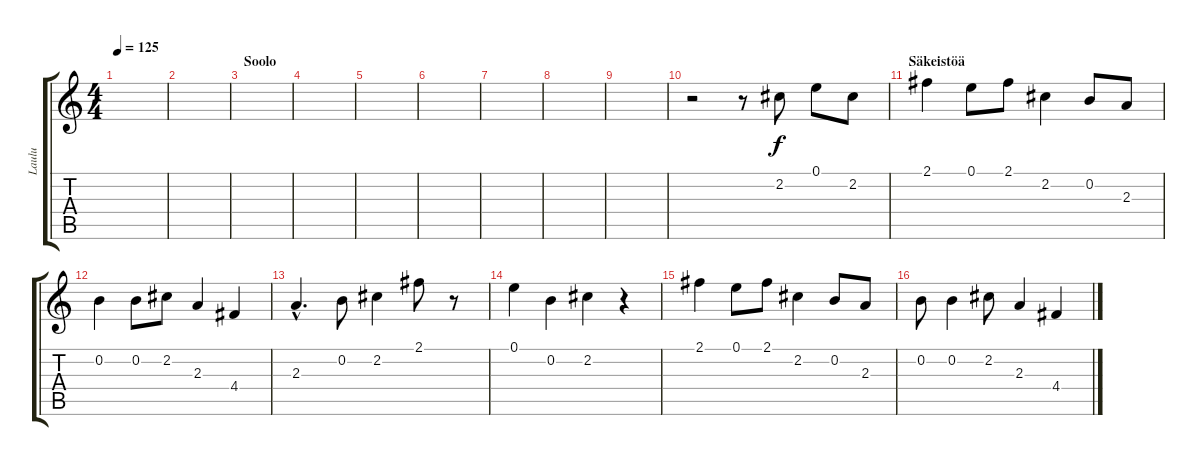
\track ("Laulu" "Laulu") {instrument acousticguitarsteel}
\staff {score tabs}
\tuning (E4 B3 G3 D3 A2 E2) {hide}
\ts (4 4)
\tempo 125
\clef g2
\ks c
|
|
\section ("" "Soolo")
|
|
|
|
|
|
|
r.2 r.8 2.2.8 0.1.8 2.2.8 |
\section ("" "Säkeistöä")
2.1.4 0.1.8 2.1.8 2.2.4 0.2.8 2.3.8 |
0.2.4 0.2.8 2.2.8 2.3.4 4.4.4 |
2.3{hac}.4{d} 0.2.8 2.2.4 2.1.8 r.8 |
0.1.4 0.2.4 2.2.4 r.4 |
2.1.4 0.1.8 2.1.8 2.2.4 0.2.8 2.3.8 |
0.2.8 0.2.4 2.2.8 2.3.4 4.4.4
